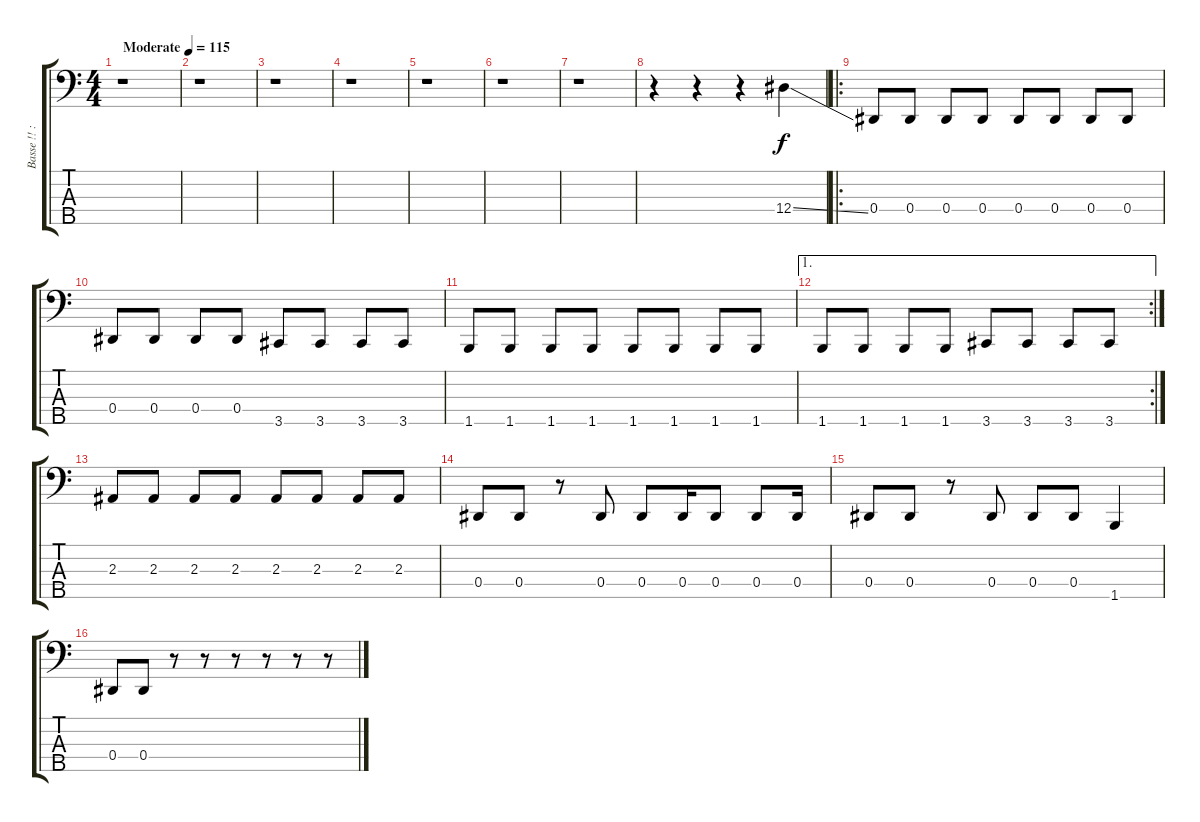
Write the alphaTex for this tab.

\track ("Basse !! :D" "Basse !! :") {instrument electricbasspick}
\staff {score tabs}
\tuning (Gb2 Db2 Ab1 Eb1 Bb0) {hide}
\ts (4 4)
\tempo (115 "Moderate")
\clef f4
\ks c
r.1{dy f instrument electricbasspick} |
r.1 |
r.1 |
r.1 |
r.1 |
r.1 |
r.1 |
r.4 r.4 r.4 12.4{ss}.4 |
\ro
0.4.8 0.4.8 0.4.8 0.4.8 0.4.8 0.4.8 0.4.8 0.4.8 |
0.4.8 0.4.8 0.4.8 0.4.8 3.5.8 3.5.8 3.5.8 3.5.8 |
1.5.8 1.5.8 1.5.8 1.5.8 1.5.8 1.5.8 1.5.8 1.5.8 |
\ae 1
\rc 2
1.5.8 1.5.8 1.5.8 1.5.8 3.5.8 3.5.8 3.5.8 3.5.8 |
2.3.8 2.3.8 2.3.8 2.3.8 2.3.8 2.3.8 2.3.8 2.3.8 |
0.4.8 0.4.8 r.8 0.4.8 0.4.8 0.4.16 0.4.8 0.4.8 0.4.16 |
0.4.8 0.4.8 r.8 0.4.8 0.4.8 0.4.8 1.5.4 |
0.4.8 0.4.8 r.8 r.8 r.8 r.8 r.8 r.8
